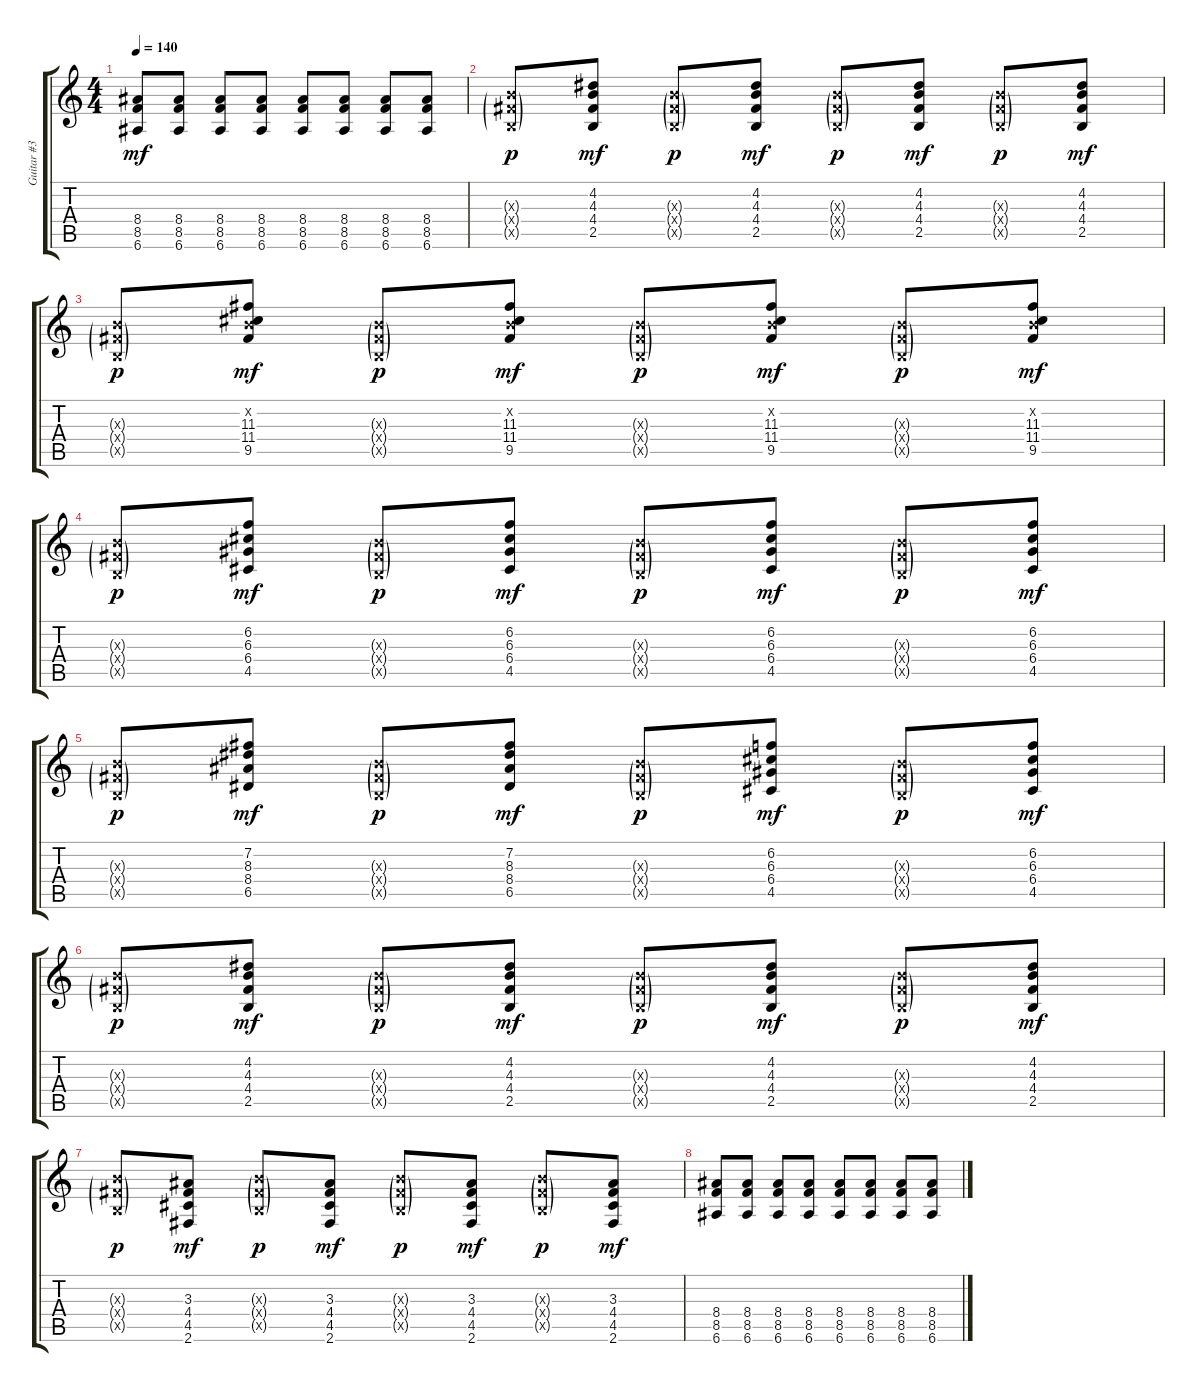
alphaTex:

\track ("Guitar #3" "Guitar #3") {instrument electricguitarclean}
\staff {score tabs}
\tuning (E4 B3 G3 D3 A2 E2) {hide}
\ts (4 4)
\tempo 140
\clef g2
\ks c
(8.4 8.5 6.6).8{dy mf} (8.4 8.5 6.6).8 (8.4 8.5 6.6).8 (8.4 8.5 6.6).8 (8.4 8.5 6.6).8 (8.4 8.5 6.6).8 (8.4 8.5 6.6).8 (8.4 8.5 6.6).8 |
(4.3{g x} 4.4{g x} 2.5{g x}).8{dy p} (4.2 4.3 4.4 2.5).8{dy mf} (4.3{g x} 4.4{g x} 2.5{g x}).8{dy p} (4.2 4.3 4.4 2.5).8{dy mf} (4.3{g x} 4.4{g x} 2.5{g x}).8{dy p} (4.2 4.3 4.4 2.5).8{dy mf} (4.3{g x} 4.4{g x} 2.5{g x}).8{dy p} (4.2 4.3 4.4 2.5).8{dy mf} |
(4.3{g x} 4.4{g x} 2.5{g x}).8{dy p} (0.2{x} 11.3 11.4 9.5).8{dy mf} (4.3{g x} 4.4{g x} 2.5{g x}).8{dy p} (0.2{x} 11.3 11.4 9.5).8{dy mf} (4.3{g x} 4.4{g x} 2.5{g x}).8{dy p} (0.2{x} 11.3 11.4 9.5).8{dy mf} (4.3{g x} 4.4{g x} 2.5{g x}).8{dy p} (0.2{x} 11.3 11.4 9.5).8{dy mf} |
(4.3{g x} 4.4{g x} 2.5{g x}).8{dy p} (6.2 6.3 6.4 4.5).8{dy mf} (4.3{g x} 4.4{g x} 2.5{g x}).8{dy p} (6.2 6.3 6.4 4.5).8{dy mf} (4.3{g x} 4.4{g x} 2.5{g x}).8{dy p} (6.2 6.3 6.4 4.5).8{dy mf} (4.3{g x} 4.4{g x} 2.5{g x}).8{dy p} (6.2 6.3 6.4 4.5).8{dy mf} |
(4.3{g x} 4.4{g x} 2.5{g x}).8{dy p} (7.2 8.3 8.4 6.5).8{dy mf} (4.3{g x} 4.4{g x} 2.5{g x}).8{dy p} (7.2 8.3 8.4 6.5).8{dy mf} (4.3{g x} 4.4{g x} 2.5{g x}).8{dy p} (6.2 6.3 6.4 4.5).8{dy mf} (4.3{g x} 4.4{g x} 2.5{g x}).8{dy p} (6.2 6.3 6.4 4.5).8{dy mf} |
(4.3{g x} 4.4{g x} 2.5{g x}).8{dy p} (4.2 4.3 4.4 2.5).8{dy mf} (4.3{g x} 4.4{g x} 2.5{g x}).8{dy p} (4.2 4.3 4.4 2.5).8{dy mf} (4.3{g x} 4.4{g x} 2.5{g x}).8{dy p} (4.2 4.3 4.4 2.5).8{dy mf} (4.3{g x} 4.4{g x} 2.5{g x}).8{dy p} (4.2 4.3 4.4 2.5).8{dy mf} |
(4.3{g x} 4.4{g x} 2.5{g x}).8{dy p} (3.3 4.4 4.5 2.6).8{dy mf} (4.3{g x} 4.4{g x} 2.5{g x}).8{dy p} (3.3 4.4 4.5 2.6).8{dy mf} (4.3{g x} 4.4{g x} 2.5{g x}).8{dy p} (3.3 4.4 4.5 2.6).8{dy mf} (4.3{g x} 4.4{g x} 2.5{g x}).8{dy p} (3.3 4.4 4.5 2.6).8{dy mf} |
(8.4 8.5 6.6).8 (8.4 8.5 6.6).8 (8.4 8.5 6.6).8 (8.4 8.5 6.6).8 (8.4 8.5 6.6).8 (8.4 8.5 6.6).8 (8.4 8.5 6.6).8 (8.4 8.5 6.6).8
